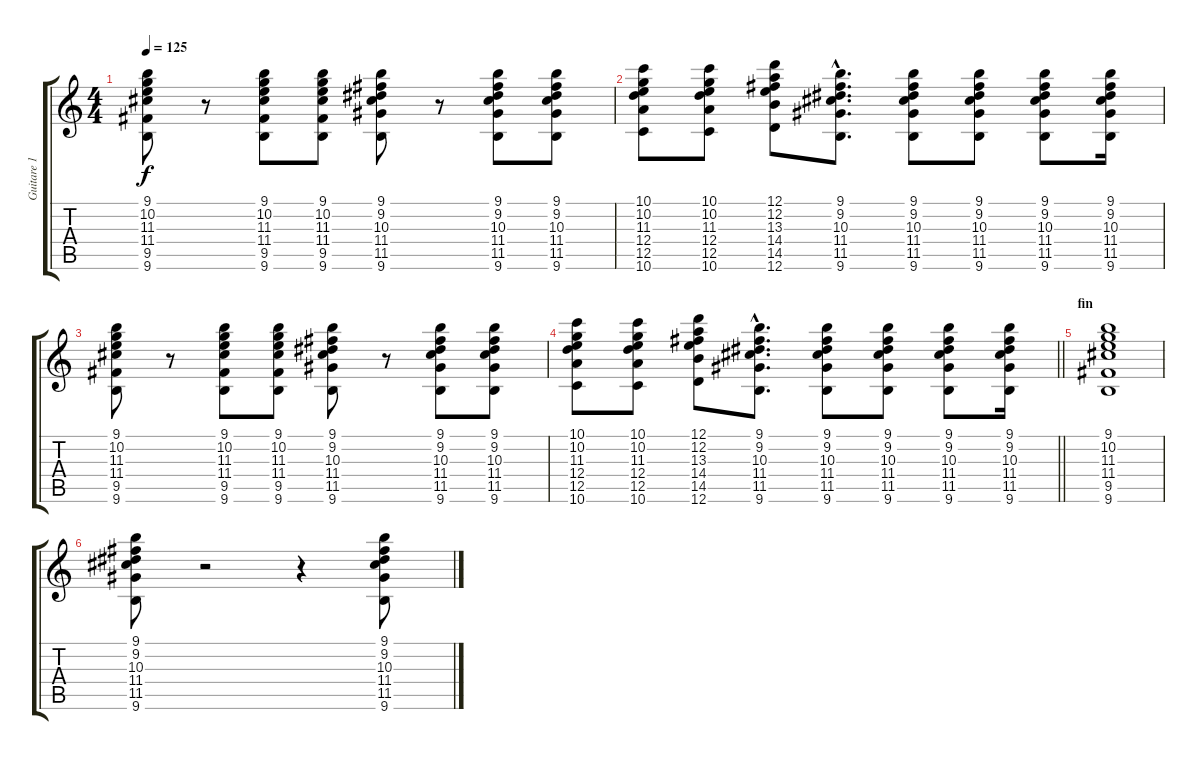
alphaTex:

\track ("Guitare 1" "Guitare 1") {instrument distortionguitar}
\staff {score tabs}
\tuning (D4 A3 F3 D3 A2 D2) {hide}
\ts (4 4)
\tempo 125
\clef g2
\ks c
(9.1 10.2 11.3 11.4 9.5 9.6).8{dy f} r.8 (9.1 10.2 11.3 11.4 9.5 9.6).8 (9.1 10.2 11.3 11.4 9.5 9.6).8 (9.1 9.2 10.3 11.4 11.5 9.6).8 r.8 (9.1 9.2 10.3 11.4 11.5 9.6).8 (9.1 9.2 10.3 11.4 11.5 9.6).8 |
(10.1 10.2 11.3 12.4 12.5 10.6).8 (10.1 10.2 11.3 12.4 12.5 10.6).8 (12.1 12.2 13.3 14.4 14.5 12.6).8 (9.1{hac} 9.2{hac} 10.3{hac} 11.4{hac} 11.5{hac} 9.6{hac}).8{d} (9.1 9.2 10.3 11.4 11.5 9.6).8 (9.1 9.2 10.3 11.4 11.5 9.6).8 (9.1 9.2 10.3 11.4 11.5 9.6).8 (9.1 9.2 10.3 11.4 11.5 9.6).16 |
(9.1 10.2 11.3 11.4 9.5 9.6).8 r.8 (9.1 10.2 11.3 11.4 9.5 9.6).8 (9.1 10.2 11.3 11.4 9.5 9.6).8 (9.1 9.2 10.3 11.4 11.5 9.6).8 r.8 (9.1 9.2 10.3 11.4 11.5 9.6).8 (9.1 9.2 10.3 11.4 11.5 9.6).8 |
\barLineRight lightlight
(10.1 10.2 11.3 12.4 12.5 10.6).8 (10.1 10.2 11.3 12.4 12.5 10.6).8 (12.1 12.2 13.3 14.4 14.5 12.6).8 (9.1{hac} 9.2{hac} 10.3{hac} 11.4{hac} 11.5{hac} 9.6{hac}).8{d} (9.1 9.2 10.3 11.4 11.5 9.6).8 (9.1 9.2 10.3 11.4 11.5 9.6).8 (9.1 9.2 10.3 11.4 11.5 9.6).8 (9.1 9.2 10.3 11.4 11.5 9.6).16 |
\section ("" "fin")
(9.1 10.2 11.3 11.4 9.5 9.6).1 |
(9.1 9.2 10.3 11.4 11.5 9.6).8 r.2 r.4 (9.1 9.2 10.3 11.4 11.5 9.6).8
